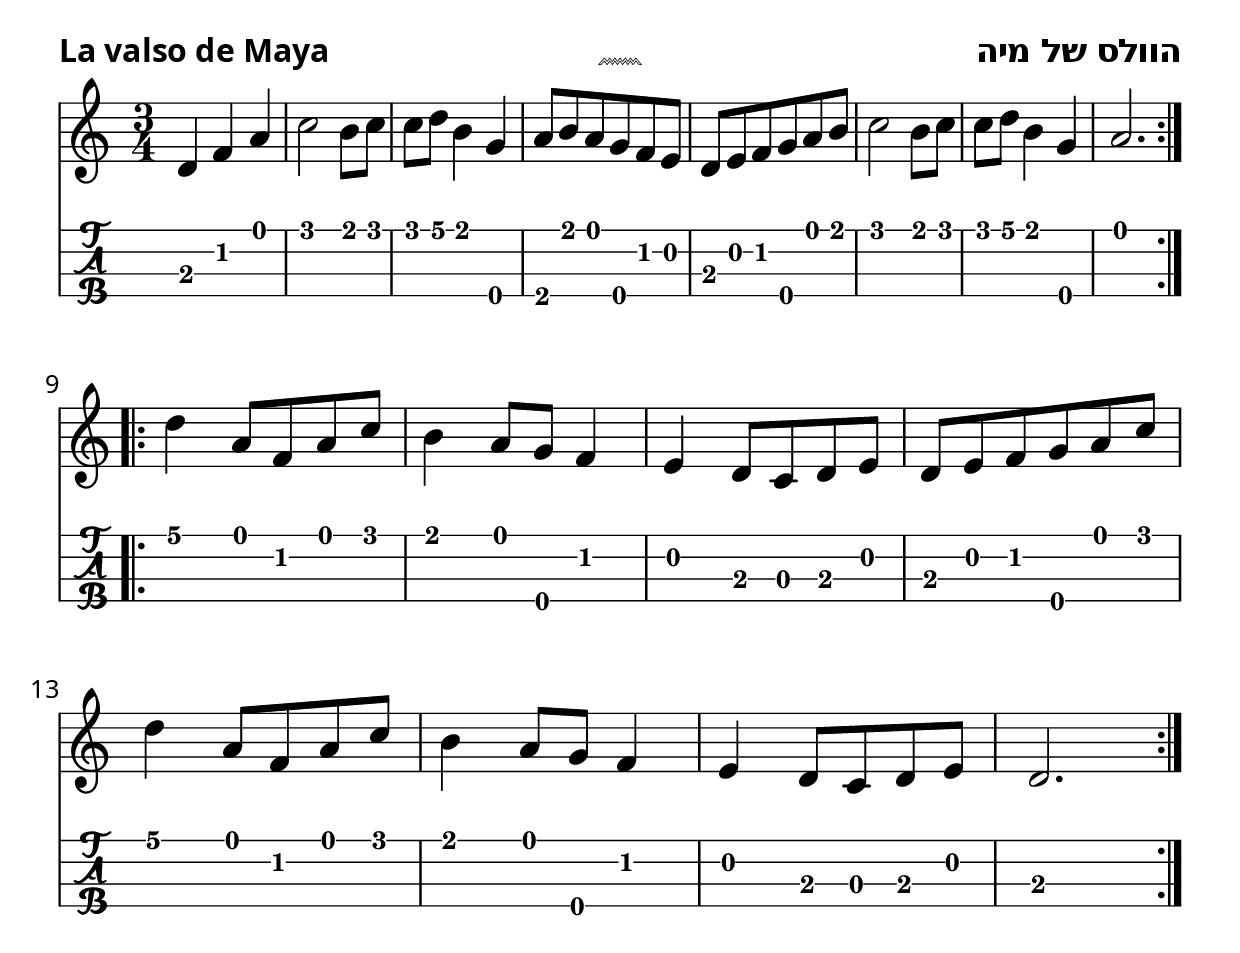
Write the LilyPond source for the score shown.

\include "../ĉiea.ly"

\header {
  titolo-xx     = ""
  titolo-he     = "הוולס של מיה"
  titolo-eo     = "La valso de Maya"
  komponisto-xx = ""
  komponisto-he = ""
  komponisto-eo = ""
  ikono         = "𓈖"
}

\include "../titolo.ly"

melodio = {
  \time 3/4
  \key d \dorian
  \repeat volta 2 {
    d f a             | 
    c'2 b8 c'         | 
    c' d' b4 g\4      | 
    a8\4 b a g\4 f e  | 
    d e f g\4 a b     | 
    c'2 b8 c'         | 
    c' d' b4 g\4      | 
    a2.               | 
  }
  \break
  \repeat volta 2 {
    d'4 a8 f a c'     | 
    b4 a8 g\4 f4      | 
    e d8 c d e        | 
    d e f g\4 a c'    | 
    d'4 a8 f a c'     | 
    b4 a8 g\4 f4      | 
    e d8 c d e        | 
    d2.
  }
}

\include "../muziko.ly"
